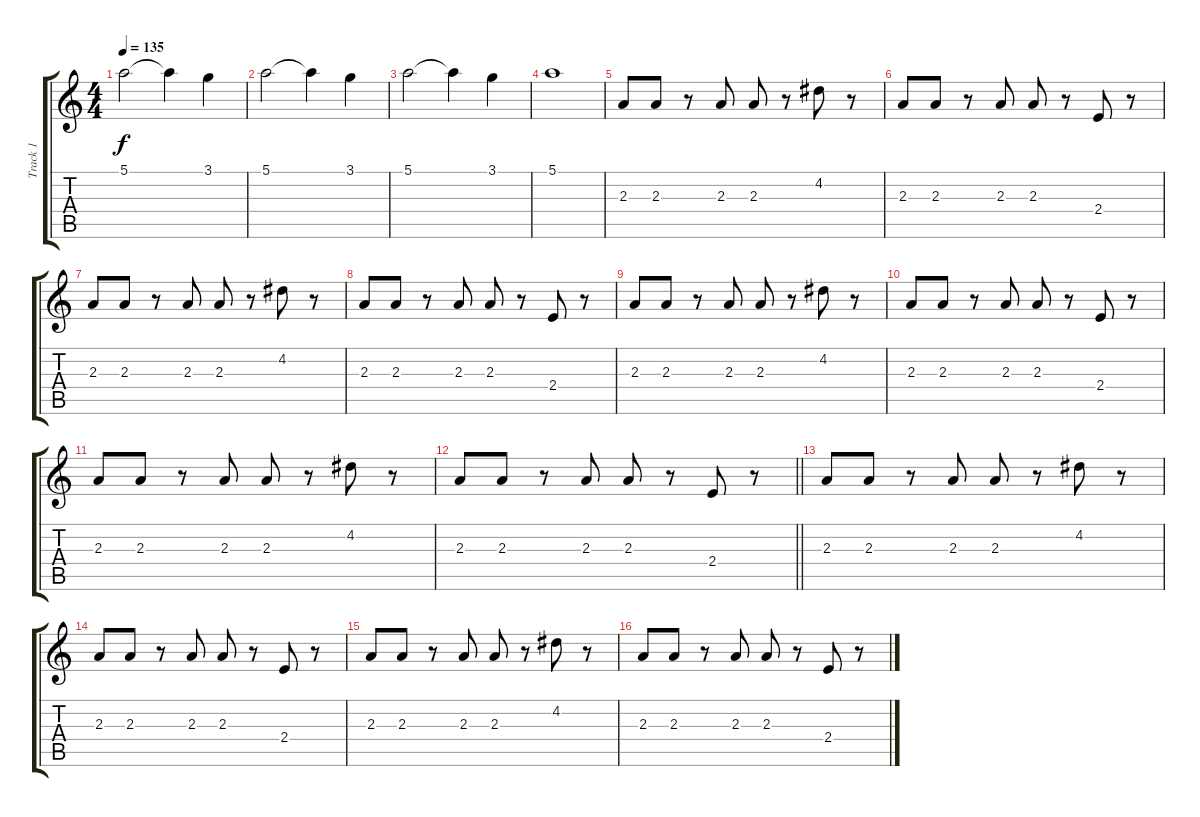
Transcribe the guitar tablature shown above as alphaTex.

\track ("Track 1" "Track 1") {instrument overdrivenguitar}
\staff {score tabs}
\tuning (E4 B3 G3 D3 A2 E2) {hide}
\ts (4 4)
\tempo 135
\clef g2
\ks c
5.1.2{dy f} 5.1{t}.4 3.1.4 |
5.1.2 5.1{t}.4 3.1.4 |
5.1.2 5.1{t}.4 3.1.4 |
5.1.1 |
2.3.8 2.3.8 r.8 2.3.8 2.3.8 r.8 4.2.8 r.8 |
2.3.8 2.3.8 r.8 2.3.8 2.3.8 r.8 2.4.8 r.8 |
2.3.8 2.3.8 r.8 2.3.8 2.3.8 r.8 4.2.8 r.8 |
2.3.8 2.3.8 r.8 2.3.8 2.3.8 r.8 2.4.8 r.8 |
2.3.8 2.3.8 r.8 2.3.8 2.3.8 r.8 4.2.8 r.8 |
2.3.8 2.3.8 r.8 2.3.8 2.3.8 r.8 2.4.8 r.8 |
2.3.8 2.3.8 r.8 2.3.8 2.3.8 r.8 4.2.8 r.8 |
\barLineRight lightlight
2.3.8 2.3.8 r.8 2.3.8 2.3.8 r.8 2.4.8 r.8 |
2.3.8 2.3.8 r.8 2.3.8 2.3.8 r.8 4.2.8 r.8 |
2.3.8 2.3.8 r.8 2.3.8 2.3.8 r.8 2.4.8 r.8 |
2.3.8 2.3.8 r.8 2.3.8 2.3.8 r.8 4.2.8 r.8 |
2.3.8 2.3.8 r.8 2.3.8 2.3.8 r.8 2.4.8 r.8
